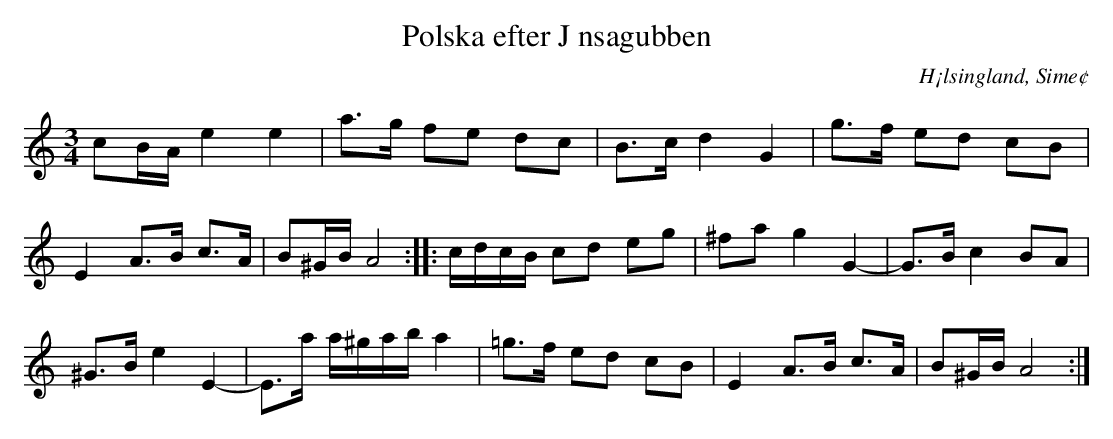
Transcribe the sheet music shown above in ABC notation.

X:1
T: Polska efter J nsagubben
O: H¡lsingland, Sime¢
M: 3/4
L: 1/8
K: Am
cB/A/ e2 e2 | a>g fe dc | B>c d2 G2 | g>f ed cB |
E2 A>B c>A | B^G/B/ A4 :: c/d/c/B/ cd eg | ^fa  g2 G2- | G>B c2 BA |
^G>B e2 E2- | E>a a/^g/a/b/ a2 | =g>f ed cB | E2 A>B c>A | B^G/B/ A4 :|]
